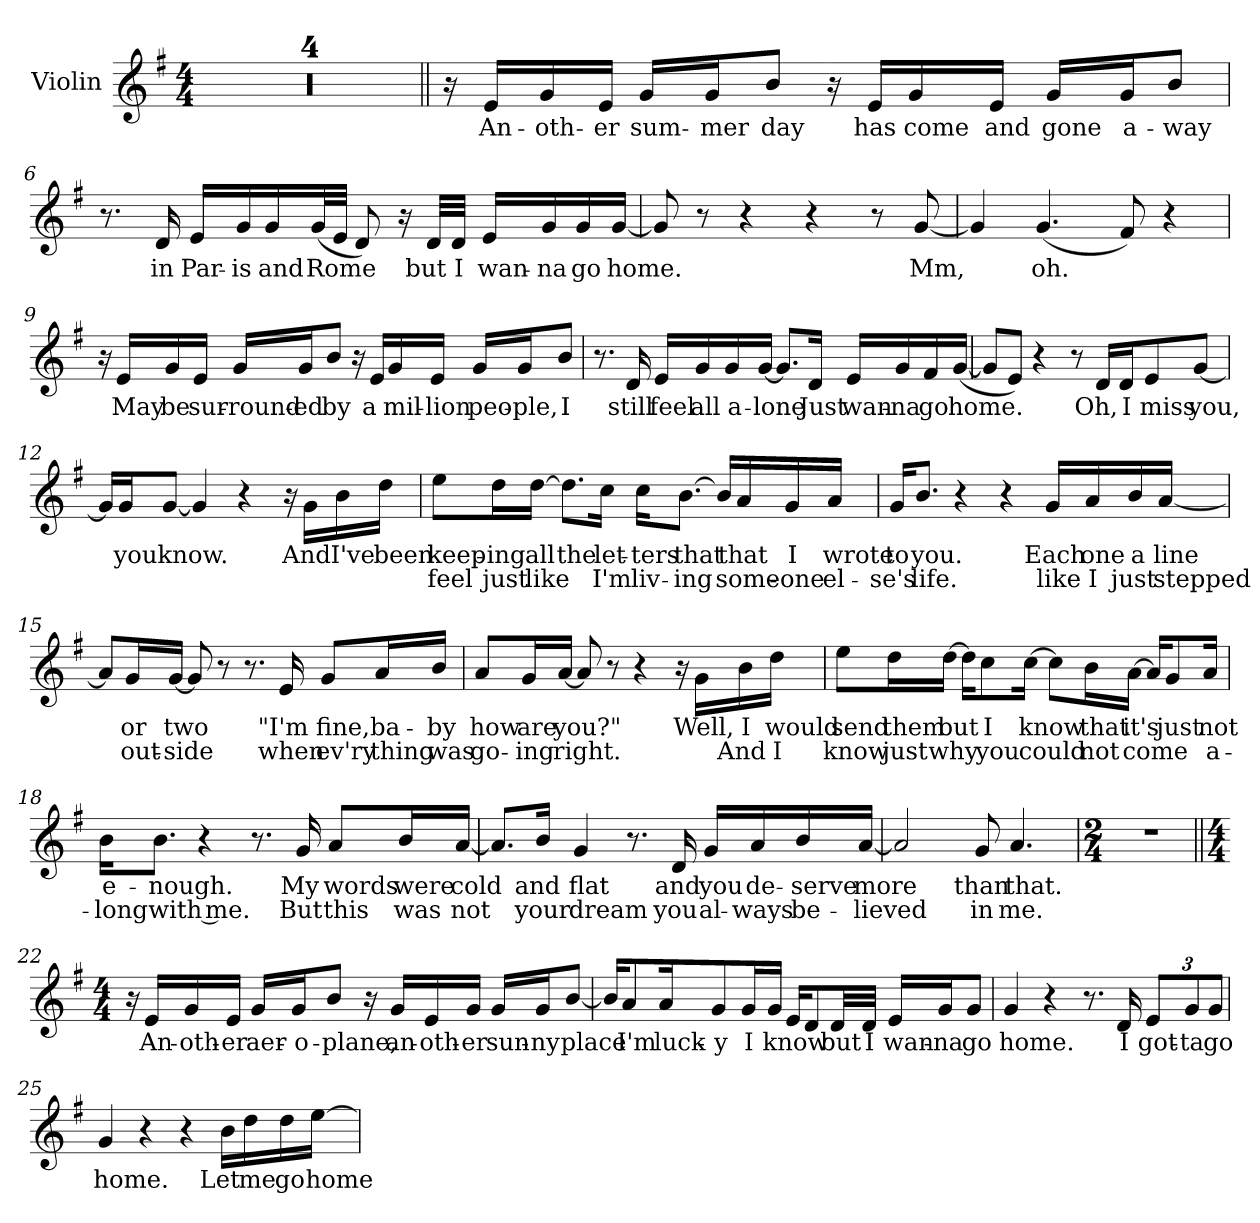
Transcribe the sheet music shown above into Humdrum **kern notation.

**kern	**text	**text
*part1	*part1	*part1
*staff1	*staff1	*staff1
*I"Violin	*	*
*I'Vln	*	*
*clefG2	*	*
*k[f#]	*	*
*G:	*	*
*M4/4	*	*
=1	=1	=1
1r	.	.
=2	=2	=2
1r	.	.
=3	=3	=3
1r	.	.
=4	=4	=4
1r	.	.
!!LO:LB:g=z
=5||	=5||	=5||
16r	.	.
16e/LL	An-	.
16g/	-oth-	.
16e/JJ	-er	.
16g/LL	sum-	.
16g/J	-mer	.
8b/J	day	.
16r	.	.
16e/LL	has	.
16g/	come	.
16e/JJ	and	.
16g/LL	gone	.
16g/J	a-	.
8b/J	-way	.
=6	=6	=6
8.r	.	.
16d/	in	.
16e/LL	Par-	.
16g/	-is	.
16g/	and	.
(32g/L	Rome	.
32e/JJJ	.	.
8d/)	.	.
16r	.	.
32d/LLL	but	.
32d/JJJ	I	.
16e/LL	wan-	.
16g/	-na	.
16g/	go	.
[16g/JJ	home.	.
!!LO:LB:g=z
=7	=7	=7
8g/]	.	.
8r	.	.
4r	.	.
4r	.	.
8r	.	.
[8g/	Mm,	.
=8	=8	=8
4g/]	.	.
(4.g/	oh.	.
8f#/)	.	.
4r	.	.
=9	=9	=9
16r	.	.
16e/LL	May	.
16g/	be	.
16e/JJ	sur-	.
16g/LL	-round-	.
16g/J	-ed	.
8b/J	by	.
16r	.	.
16e/LL	a	.
16g/	mil-	.
16e/JJ	-lion	.
16g/LL	peo-	.
16g/J	-ple,	.
8b/J	I	.
!!LO:LB:g=z
=10	=10	=10
8.r	.	.
16d/	still	.
16e/LL	feel	.
16g/	all	.
16g/	a-	.
[16g/JJ	-lone	.
8.g/L]	.	.
16d/Jk	Just	.
16e/LL	wan-	.
16g/	-na	.
16f#/	go	.
([16g/JJ	home.	.
=11	=11	=11
8g/L]	.	.
8e/J)	.	.
4r	.	.
8r	.	.
16d/LL	Oh,	.
16d/J	I	.
8e/	miss	.
[8g/J	you,	.
=12	=12	=12
16g/LL]	.	.
16g/J	you	.
[8g/J	know.	.
4g/]	.	.
4r	.	.
16r	.	.
16g\LL	And	.
16b\	I've	.
16dd\JJ	been	.
!!LO:LB:g=z
=13	=13	=13
8ee\L	keep-	feel
16dd\L	-ing	just
[16dd\JJ	all	like
8.dd\L]	the	.
16cc\Jk	let-	I'm
16cc\KL	-ters	liv-
[8.b\J	that	-ing
16b/LL]	.	.
16a/	that	some-
16g/	I	-one
16a/JJ	wrote	el-
=14	=14	=14
16g/KL	to	-se's
8.b/J	you.	life.
4r	.	.
4r	.	.
16g/LL	Each	like
16a/	one	I
16b/	a	just
[16a/JJ	line	stepped
!!LO:LB:g=z
=15	=15	=15
8a/L]	.	.
16g/L	or	out-
[16g/JJ	two	-side
8g/]	.	.
8r	.	.
8.r	.	.
16e/	"I'm	when
8g/L	fine,	ev'ry
16a/L	ba-	thing
16b/JJ	-by	was
=16	=16	=16
8a/L	how	go-
16g/L	are	-ing
[16a/JJ	you?"	right.
8a/]	.	.
8r	.	.
4r	.	.
16r	.	.
16g\LL	Well,	.
16b\	I	And
16dd\JJ	would	I
!!LO:LB:g=z
=17	=17	=17
8ee\L	send	know
16dd\L	them	just
[16dd\JJ	but	why
16dd\KL]	.	.
8cc\	I	you
[16cc\Jk	know	could
8cc\L]	.	.
16b\L	that	not
[16a\JJ	it's	come
16a/KL]	.	.
8g/	just	.
16a/Jk	not	a-
=18	=18	=18
16b\KL	e-	-long
8.b\J	-nough.	with me.
4r	.	.
8.r	.	.
16g/	My	But
8a/L	words	this
16b/L	were	was
[16a/JJ	cold	not
!!LO:LB:g=z
=19	=19	=19
8.a/L]	.	.
16b/Jk	and	your
4g/	flat	dream
8.r	.	.
16d/	and	you
16g/LL	you	al-
16a/	de-	-ways
16b/	-serve	be-
[16a/JJ	more	-lieved
=20	=20	=20
2a/]	.	.
8g/	than	in
4.a/	that.	me.
=21	=21	=21
*M2/4	*	*
2r	.	.
!!LO:PB:g=z
=22||	=22||	=22||
*M4/4	*	*
16r	.	.
16e/LL	An-	.
16g/	-oth-	.
16e/JJ	-er	.
16g/LL	aer-	.
16g/J	-o-	.
8b/J	-plane,	.
16r	.	.
16g/LL	an-	.
16e/	-oth-	.
16g/JJ	-er	.
16g/LL	sun-	.
16g/J	-ny	.
[8b/J	place	.
=23	=23	=23
16b/KL]	.	.
8a/	I'm	.
16a/K	luck-	.
8g/	-y	.
16g/L	I	.
16g/JJ	know	.
16e/KL	.	.
8d/	.	.
32d/LL	but	.
32d/JJJ	I	.
16e/LL	wan-	.
16g/J	-na	.
8g/J	go	.
!!LO:LB:g=z
=24	=24	=24
4g/	home.	.
4r	.	.
8.r	.	.
16d/	I	.
*Xbrackettup	*	*
12e/L	got-	.
12g/	-ta	.
12g/J	go	.
=25	=25	=25
4g/	home.	.
4r	.	.
4r	.	.
16b\LL	Let	.
16dd\	me	.
16dd\	go	.
[16ee\JJ	home	.
=	=	=
*-	*-	*-
